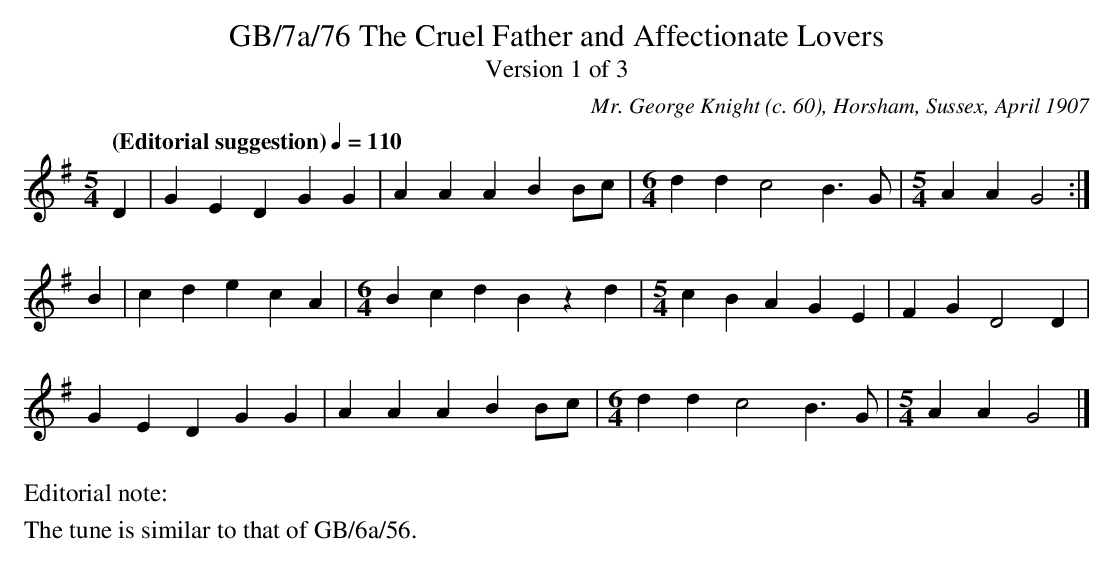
X:1
T:GB/7a/76 The Cruel Father and Affectionate Lovers
T:Version 1 of 3
C:Mr. George Knight (c. 60), Horsham, Sussex, April 1907
L:1/4
Q:"(Editorial suggestion)" 1/4=110
M:5/4
K:G
D | G E D G G | A A A B B/c/ |[M:6/4] d d c2 B3/2 G/ |[M:5/4] A A G2 :|
B | c d e c A |[M:6/4] B c d B z d |[M:5/4] c B A G E | F G D2 D |
G E D G G | A A A B B/c/ |[M:6/4] d d c2 B3/2 G/ |[M:5/4] A A G2 |]
